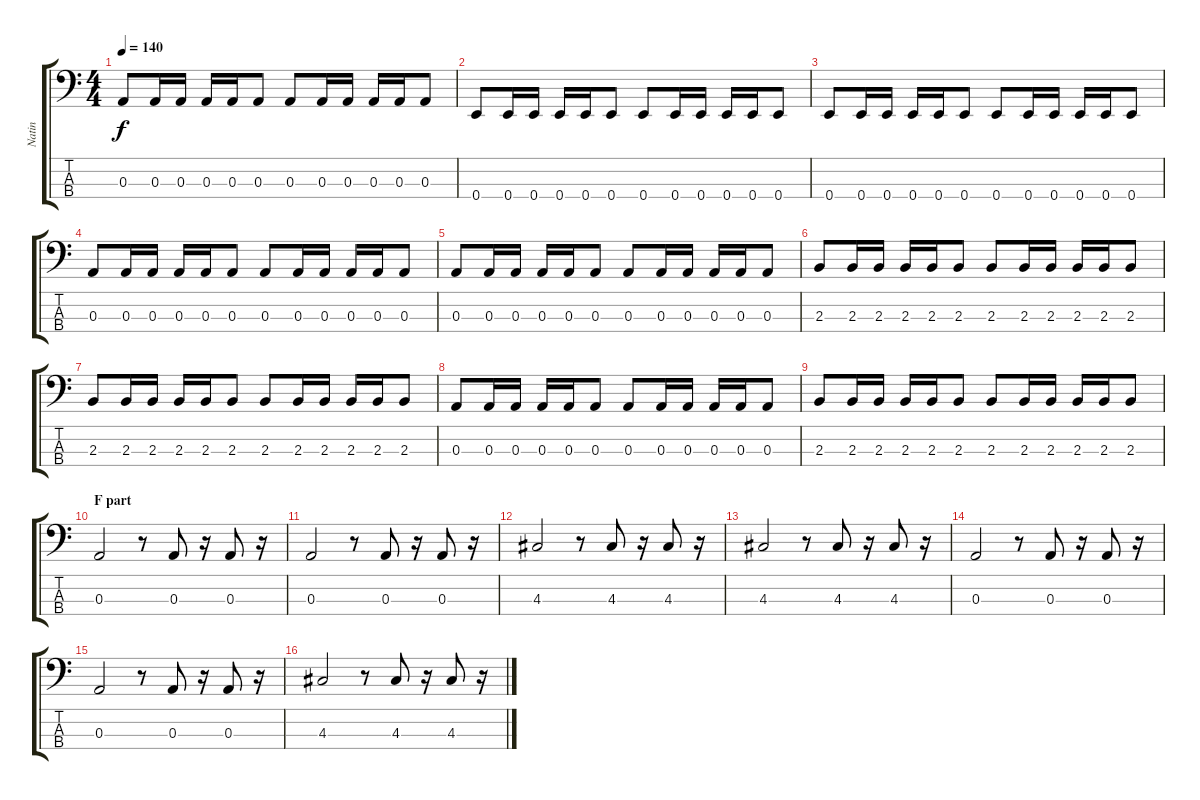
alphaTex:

\track ("Natin" "Natin") {instrument slapbass2}
\staff {score tabs}
\tuning (G2 D2 A1 E1) {hide}
\ts (4 4)
\tempo 140
\clef f4
\ks c
0.3.8{dy f} 0.3.16 0.3.16 0.3.16 0.3.16 0.3.8 0.3.8 0.3.16 0.3.16 0.3.16 0.3.16 0.3.8 |
0.4.8 0.4.16 0.4.16 0.4.16 0.4.16 0.4.8 0.4.8 0.4.16 0.4.16 0.4.16 0.4.16 0.4.8 |
0.4.8 0.4.16 0.4.16 0.4.16 0.4.16 0.4.8 0.4.8 0.4.16 0.4.16 0.4.16 0.4.16 0.4.8 |
0.3.8 0.3.16 0.3.16 0.3.16 0.3.16 0.3.8 0.3.8 0.3.16 0.3.16 0.3.16 0.3.16 0.3.8 |
0.3.8 0.3.16 0.3.16 0.3.16 0.3.16 0.3.8 0.3.8 0.3.16 0.3.16 0.3.16 0.3.16 0.3.8 |
2.3.8 2.3.16 2.3.16 2.3.16 2.3.16 2.3.8 2.3.8 2.3.16 2.3.16 2.3.16 2.3.16 2.3.8 |
2.3.8 2.3.16 2.3.16 2.3.16 2.3.16 2.3.8 2.3.8 2.3.16 2.3.16 2.3.16 2.3.16 2.3.8 |
0.3.8 0.3.16 0.3.16 0.3.16 0.3.16 0.3.8 0.3.8 0.3.16 0.3.16 0.3.16 0.3.16 0.3.8 |
2.3.8 2.3.16 2.3.16 2.3.16 2.3.16 2.3.8 2.3.8 2.3.16 2.3.16 2.3.16 2.3.16 2.3.8 |
\section ("" "F part")
0.3.2 r.8 0.3.8 r.16 0.3.8 r.16 |
0.3.2 r.8 0.3.8 r.16 0.3.8 r.16 |
4.3.2 r.8 4.3.8 r.16 4.3.8 r.16 |
4.3.2 r.8 4.3.8 r.16 4.3.8 r.16 |
0.3.2 r.8 0.3.8 r.16 0.3.8 r.16 |
0.3.2 r.8 0.3.8 r.16 0.3.8 r.16 |
4.3.2 r.8 4.3.8 r.16 4.3.8 r.16
